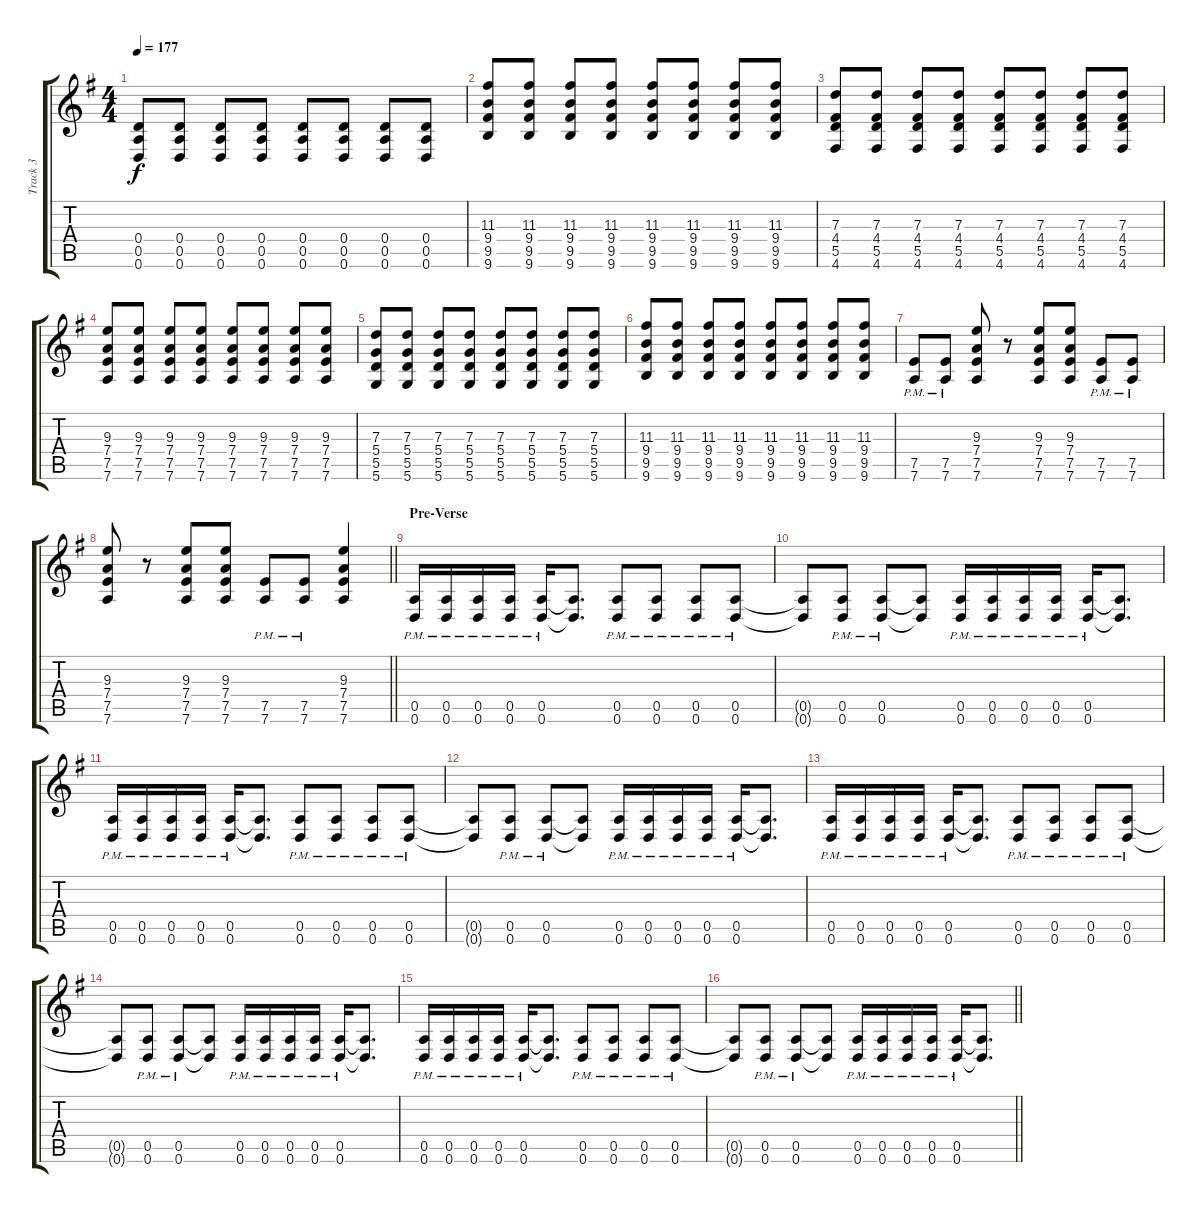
\track ("Track 3" "Track 3") {instrument distortionguitar}
\staff {score tabs}
\tuning (E4 B3 G3 D3 A2 D2) {hide}
\ts (4 4)
\tempo 177
\clef g2
\ks g
(0.4 0.5 0.6).8{dy f} (0.4 0.5 0.6).8 (0.4 0.5 0.6).8 (0.4 0.5 0.6).8 (0.4 0.5 0.6).8 (0.4 0.5 0.6).8 (0.4 0.5 0.6).8 (0.4 0.5 0.6).8 |
(11.3 9.4 9.5 9.6).8 (11.3 9.4 9.5 9.6).8 (11.3 9.4 9.5 9.6).8 (11.3 9.4 9.5 9.6).8 (11.3 9.4 9.5 9.6).8 (11.3 9.4 9.5 9.6).8 (11.3 9.4 9.5 9.6).8 (11.3 9.4 9.5 9.6).8 |
(7.3 4.4 5.5 4.6).8 (7.3 4.4 5.5 4.6).8 (7.3 4.4 5.5 4.6).8 (7.3 4.4 5.5 4.6).8 (7.3 4.4 5.5 4.6).8 (7.3 4.4 5.5 4.6).8 (7.3 4.4 5.5 4.6).8 (7.3 4.4 5.5 4.6).8 |
(9.3 7.4 7.5 7.6).8 (9.3 7.4 7.5 7.6).8 (9.3 7.4 7.5 7.6).8 (9.3 7.4 7.5 7.6).8 (9.3 7.4 7.5 7.6).8 (9.3 7.4 7.5 7.6).8 (9.3 7.4 7.5 7.6).8 (9.3 7.4 7.5 7.6).8 |
(7.3 5.4 5.5 5.6).8 (7.3 5.4 5.5 5.6).8 (7.3 5.4 5.5 5.6).8 (7.3 5.4 5.5 5.6).8 (7.3 5.4 5.5 5.6).8 (7.3 5.4 5.5 5.6).8 (7.3 5.4 5.5 5.6).8 (7.3 5.4 5.5 5.6).8 |
(11.3 9.4 9.5 9.6).8 (11.3 9.4 9.5 9.6).8 (11.3 9.4 9.5 9.6).8 (11.3 9.4 9.5 9.6).8 (11.3 9.4 9.5 9.6).8 (11.3 9.4 9.5 9.6).8 (11.3 9.4 9.5 9.6).8 (11.3 9.4 9.5 9.6).8 |
(7.5{pm} 7.6{pm}).8 (7.5{pm} 7.6{pm}).8 (9.3 7.4 7.5 7.6).8 r.8 (9.3 7.4 7.5 7.6).8 (9.3 7.4 7.5 7.6).8 (7.5{pm} 7.6{pm}).8 (7.5{pm} 7.6{pm}).8 |
\barLineRight lightlight
(9.3 7.4 7.5 7.6).8 r.8 (9.3 7.4 7.5 7.6).8 (9.3 7.4 7.5 7.6).8 (7.5{pm} 7.6{pm}).8 (7.5{pm} 7.6{pm}).8 (9.3 7.4 7.5 7.6).4 |
\section ("" "Pre-Verse")
(0.5{pm} 0.6{pm}).16 (0.5{pm} 0.6{pm}).16 (0.5{pm} 0.6{pm}).16 (0.5{pm} 0.6{pm}).16 (0.5{pm} 0.6{pm}).16 (0.5{t} 0.6{t}).8{d} (0.5{pm} 0.6{pm}).8 (0.5{pm} 0.6{pm}).8 (0.5{pm} 0.6{pm}).8 (0.5{pm} 0.6{pm}).8 |
(0.5{t} 0.6{t}).8 (0.5{pm} 0.6{pm}).8 (0.5{pm} 0.6{pm}).8 (0.5{t} 0.6{t}).8 (0.5{pm} 0.6{pm}).16 (0.5{pm} 0.6{pm}).16 (0.5{pm} 0.6{pm}).16 (0.5{pm} 0.6{pm}).16 (0.5{pm} 0.6{pm}).16 (0.5{t} 0.6{t}).8{d} |
(0.5{pm} 0.6{pm}).16 (0.5{pm} 0.6{pm}).16 (0.5{pm} 0.6{pm}).16 (0.5{pm} 0.6{pm}).16 (0.5{pm} 0.6{pm}).16 (0.5{t} 0.6{t}).8{d} (0.5{pm} 0.6{pm}).8 (0.5{pm} 0.6{pm}).8 (0.5{pm} 0.6{pm}).8 (0.5{pm} 0.6{pm}).8 |
(0.5{t} 0.6{t}).8 (0.5{pm} 0.6{pm}).8 (0.5{pm} 0.6{pm}).8 (0.5{t} 0.6{t}).8 (0.5{pm} 0.6{pm}).16 (0.5{pm} 0.6{pm}).16 (0.5{pm} 0.6{pm}).16 (0.5{pm} 0.6{pm}).16 (0.5{pm} 0.6{pm}).16 (0.5{t} 0.6{t}).8{d} |
(0.5{pm} 0.6{pm}).16 (0.5{pm} 0.6{pm}).16 (0.5{pm} 0.6{pm}).16 (0.5{pm} 0.6{pm}).16 (0.5{pm} 0.6{pm}).16 (0.5{t} 0.6{t}).8{d} (0.5{pm} 0.6{pm}).8 (0.5{pm} 0.6{pm}).8 (0.5{pm} 0.6{pm}).8 (0.5{pm} 0.6{pm}).8 |
(0.5{t} 0.6{t}).8 (0.5{pm} 0.6{pm}).8 (0.5{pm} 0.6{pm}).8 (0.5{t} 0.6{t}).8 (0.5{pm} 0.6{pm}).16 (0.5{pm} 0.6{pm}).16 (0.5{pm} 0.6{pm}).16 (0.5{pm} 0.6{pm}).16 (0.5{pm} 0.6{pm}).16 (0.5{t} 0.6{t}).8{d} |
(0.5{pm} 0.6{pm}).16 (0.5{pm} 0.6{pm}).16 (0.5{pm} 0.6{pm}).16 (0.5{pm} 0.6{pm}).16 (0.5{pm} 0.6{pm}).16 (0.5{t} 0.6{t}).8{d} (0.5{pm} 0.6{pm}).8 (0.5{pm} 0.6{pm}).8 (0.5{pm} 0.6{pm}).8 (0.5{pm} 0.6{pm}).8 |
\barLineRight lightlight
(0.5{t} 0.6{t}).8 (0.5{pm} 0.6{pm}).8 (0.5{pm} 0.6{pm}).8 (0.5{t} 0.6{t}).8 (0.5{pm} 0.6{pm}).16 (0.5{pm} 0.6{pm}).16 (0.5{pm} 0.6{pm}).16 (0.5{pm} 0.6{pm}).16 (0.5{pm} 0.6{pm}).16 (0.5{t} 0.6{t}).8{d}
